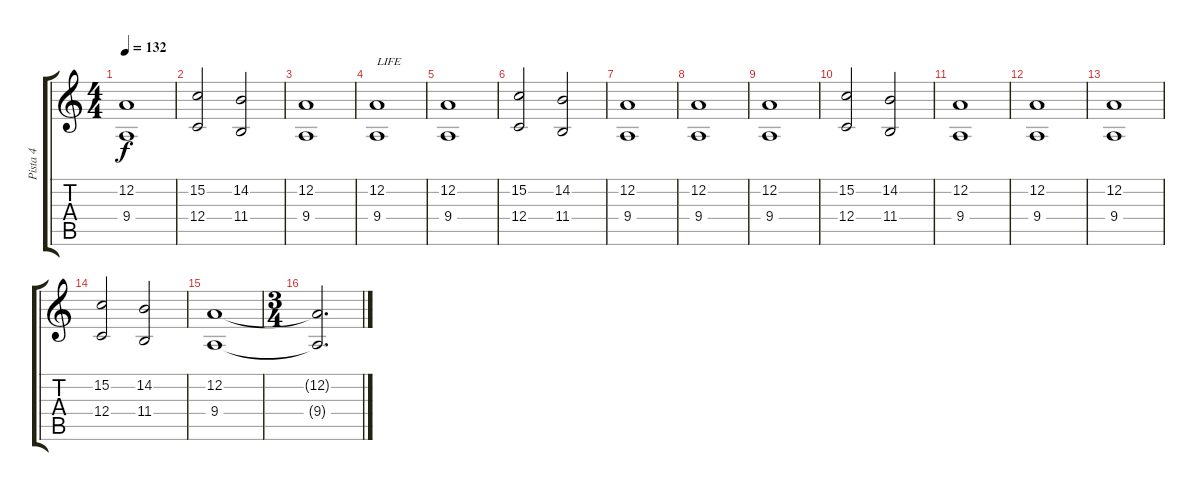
\track ("Pista 4" "Pista 4") {instrument stringensemble2}
\staff {score tabs}
\tuning (D4 A3 F3 C3 G2 C2) {hide}
\ts (4 4)
\tempo 132
\clef g2
\ks c
(12.2 9.4).1{dy f volume 9} |
(15.2 12.4).2 (14.2 11.4).2 |
(12.2 9.4).1 |
(12.2 9.4).1{txt "LIFE"} |
(12.2 9.4).1 |
(15.2 12.4).2 (14.2 11.4).2 |
(12.2 9.4).1 |
(12.2 9.4).1 |
(12.2 9.4).1 |
(15.2 12.4).2 (14.2 11.4).2 |
(12.2 9.4).1 |
(12.2 9.4).1 |
(12.2 9.4).1 |
(15.2 12.4).2 (14.2 11.4).2 |
(12.2 9.4).1 |
\ts (3 4)
(12.2{t} 9.4{t}).2{d volume 12}
